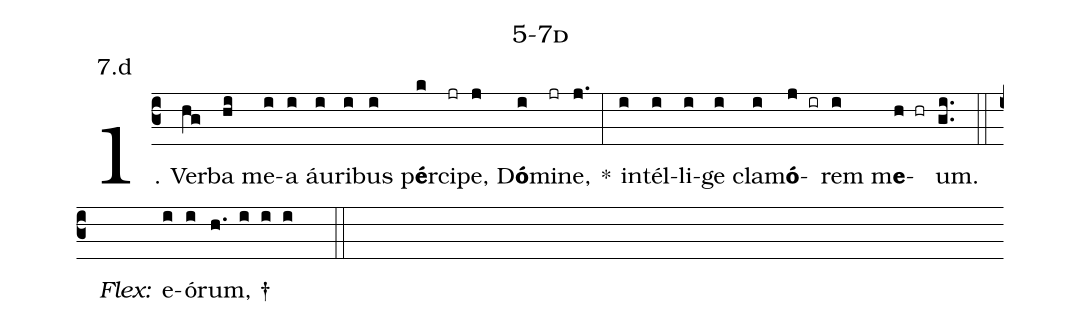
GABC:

name: 5-7d;
annotation: 7.d;
%%
(c3)1. Ver(hg)ba(hi) me(i)a(i) áu(i)ri(i)bus(i) p<b>é</b>r(k)ci(jr)pe,(j) D<b>ó</b>(i)mi(jr)ne,(j.) *(:) in(i)tél(i)li(i)ge(i) cla(i)m<b>ó</b>(j ir)rem(i) m<b>e</b>(h hr)um.(gi..) (::)
<i>Flex:</i>()  e(i)ó(i)rum, †(h. i i i  ::)
